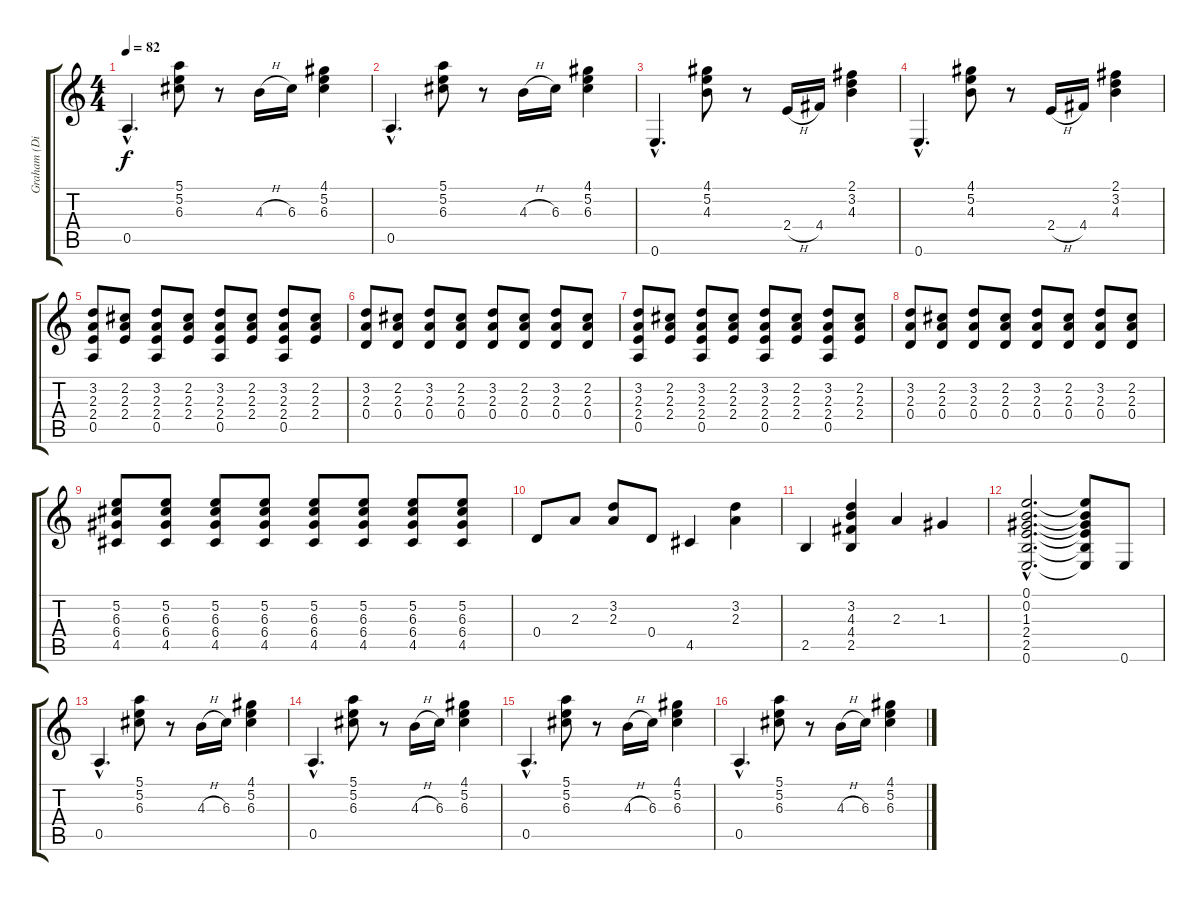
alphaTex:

\track ("Graham (Disto Guitar)" "Graham (Di") {instrument distortionguitar}
\staff {score tabs}
\tuning (E4 B3 G3 D3 A2 E2) {hide}
\ts (4 4)
\tempo 82
\clef g2
\ks c
0.5{hac}.4{d dy f} (5.1 5.2 6.3).8 r.8 4.3{h}.16 6.3.16 (4.1 5.2 6.3).4 |
0.5{hac}.4{d} (5.1 5.2 6.3).8 r.8 4.3{h}.16 6.3.16 (4.1 5.2 6.3).4 |
0.6{hac}.4{d} (4.1 5.2 4.3).8 r.8 2.4{h}.16 4.4.16 (2.1 3.2 4.3).4 |
0.6{hac}.4{d} (4.1 5.2 4.3).8 r.8 2.4{h}.16 4.4.16 (2.1 3.2 4.3).4 |
(3.2 2.3 2.4 0.5).8 (2.2 2.3 2.4).8 (3.2 2.3 2.4 0.5).8 (2.2 2.3 2.4).8 (3.2 2.3 2.4 0.5).8 (2.2 2.3 2.4).8 (3.2 2.3 2.4 0.5).8 (2.2 2.3 2.4).8 |
(3.2 2.3 0.4).8 (2.2 2.3 0.4).8 (3.2 2.3 0.4).8 (2.2 2.3 0.4).8 (3.2 2.3 0.4).8 (2.2 2.3 0.4).8 (3.2 2.3 0.4).8 (2.2 2.3 0.4).8 |
(3.2 2.3 2.4 0.5).8 (2.2 2.3 2.4).8 (3.2 2.3 2.4 0.5).8 (2.2 2.3 2.4).8 (3.2 2.3 2.4 0.5).8 (2.2 2.3 2.4).8 (3.2 2.3 2.4 0.5).8 (2.2 2.3 2.4).8 |
(3.2 2.3 0.4).8 (2.2 2.3 0.4).8 (3.2 2.3 0.4).8 (2.2 2.3 0.4).8 (3.2 2.3 0.4).8 (2.2 2.3 0.4).8 (3.2 2.3 0.4).8 (2.2 2.3 0.4).8 |
(5.2 6.3 6.4 4.5).8 (5.2 6.3 6.4 4.5).8 (5.2 6.3 6.4 4.5).8 (5.2 6.3 6.4 4.5).8 (5.2 6.3 6.4 4.5).8 (5.2 6.3 6.4 4.5).8 (5.2 6.3 6.4 4.5).8 (5.2 6.3 6.4 4.5).8 |
0.4.8 2.3.8 (3.2 2.3).8 0.4.8 4.5.4 (3.2 2.3).4 |
2.5.4 (3.2 4.3 4.4 2.5).4 2.3.4 1.3.4 |
(0.1{hac} 0.2{hac} 1.3{hac} 2.4{hac} 2.5{hac} 0.6{hac}).2{d} (0.1{t} 0.2{t} 1.3{t} 2.4{t} 2.5{t} 0.6{t}).8 0.6.8 |
0.5{hac}.4{d} (5.1 5.2 6.3).8 r.8 4.3{h}.16 6.3.16 (4.1 5.2 6.3).4 |
0.5{hac}.4{d} (5.1 5.2 6.3).8 r.8 4.3{h}.16 6.3.16 (4.1 5.2 6.3).4 |
0.5{hac}.4{d} (5.1 5.2 6.3).8 r.8 4.3{h}.16 6.3.16 (4.1 5.2 6.3).4 |
0.5{hac}.4{d} (5.1 5.2 6.3).8 r.8 4.3{h}.16 6.3.16 (4.1 5.2 6.3).4
